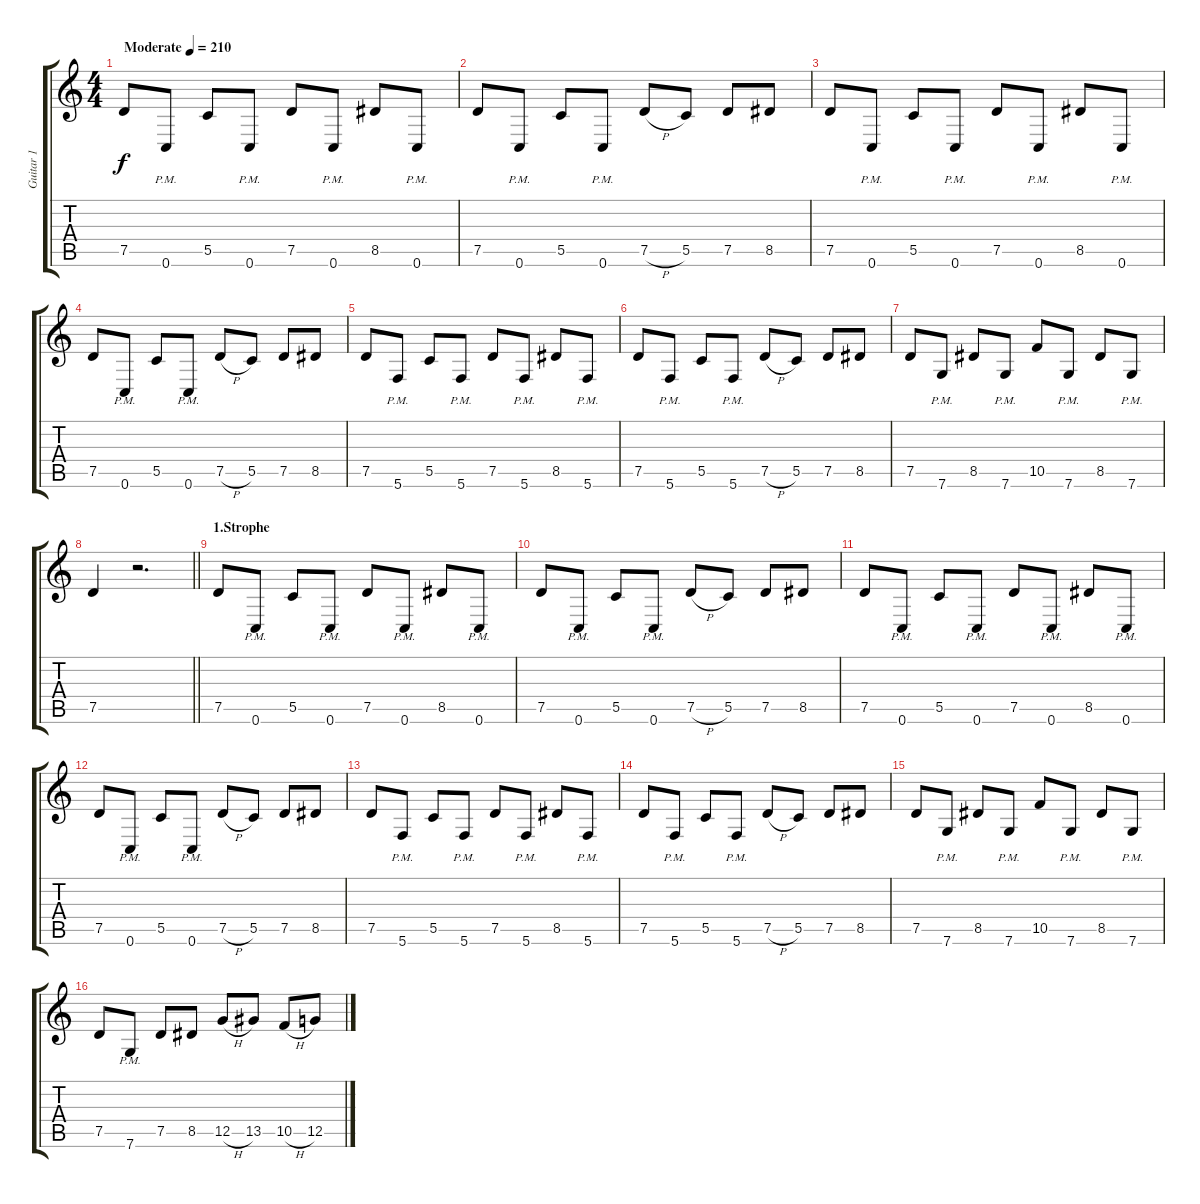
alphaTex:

\track ("Guitar 1" "Guitar 1") {instrument distortionguitar}
\staff {score tabs}
\tuning (D4 A3 F3 C3 G2 C2) {hide}
\ts (4 4)
\tempo (210 "Moderate")
\clef g2
\ks c
7.5.8{dy f instrument distortionguitar} 0.6{pm}.8 5.5.8 0.6{pm}.8 7.5.8 0.6{pm}.8 8.5.8 0.6{pm}.8 |
7.5.8 0.6{pm}.8 5.5.8 0.6{pm}.8 7.5{h}.8 5.5.8 7.5.8 8.5.8 |
7.5.8 0.6{pm}.8 5.5.8 0.6{pm}.8 7.5.8 0.6{pm}.8 8.5.8 0.6{pm}.8 |
7.5.8 0.6{pm}.8 5.5.8 0.6{pm}.8 7.5{h}.8 5.5.8 7.5.8 8.5.8 |
7.5.8 5.6{pm}.8 5.5.8 5.6{pm}.8 7.5.8 5.6{pm}.8 8.5.8 5.6{pm}.8 |
7.5.8 5.6{pm}.8 5.5.8 5.6{pm}.8 7.5{h}.8 5.5.8 7.5.8 8.5.8 |
7.5.8 7.6{pm}.8 8.5.8 7.6{pm}.8 10.5.8 7.6{pm}.8 8.5.8 7.6{pm}.8 |
\barLineRight lightlight
7.5.4 r.2{d} |
\section ("" "1.Strophe")
7.5.8 0.6{pm}.8 5.5.8 0.6{pm}.8 7.5.8 0.6{pm}.8 8.5.8 0.6{pm}.8 |
7.5.8 0.6{pm}.8 5.5.8 0.6{pm}.8 7.5{h}.8 5.5.8 7.5.8 8.5.8 |
7.5.8 0.6{pm}.8 5.5.8 0.6{pm}.8 7.5.8 0.6{pm}.8 8.5.8 0.6{pm}.8 |
7.5.8 0.6{pm}.8 5.5.8 0.6{pm}.8 7.5{h}.8 5.5.8 7.5.8 8.5.8 |
7.5.8 5.6{pm}.8 5.5.8 5.6{pm}.8 7.5.8 5.6{pm}.8 8.5.8 5.6{pm}.8 |
7.5.8 5.6{pm}.8 5.5.8 5.6{pm}.8 7.5{h}.8 5.5.8 7.5.8 8.5.8 |
7.5.8 7.6{pm}.8 8.5.8 7.6{pm}.8 10.5.8 7.6{pm}.8 8.5.8 7.6{pm}.8 |
7.5.8 7.6{pm}.8 7.5.8 8.5.8 12.5{h}.8 13.5.8 10.5{h}.8 12.5.8
